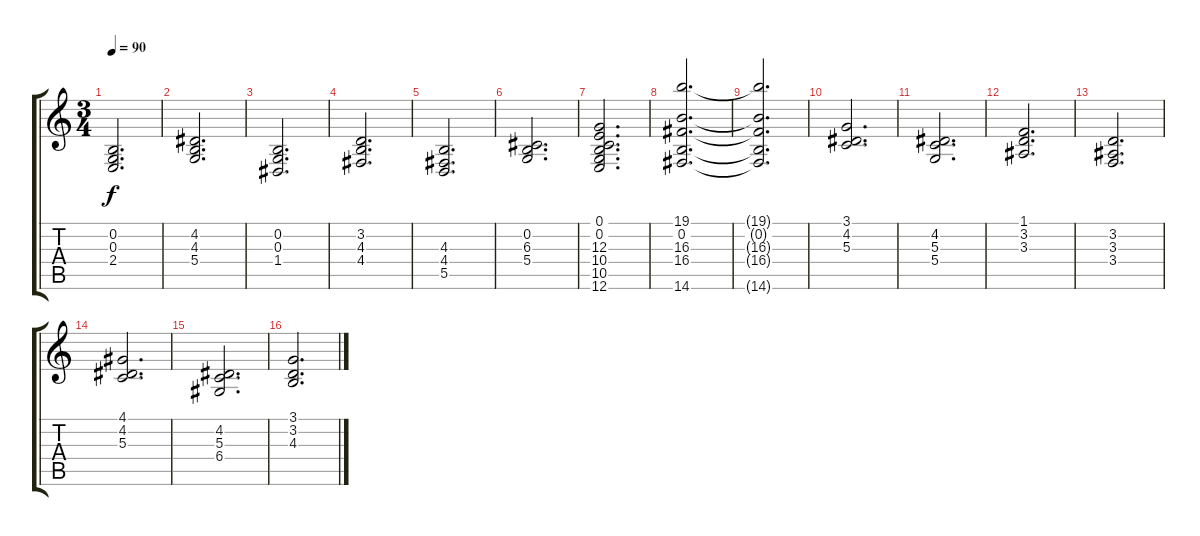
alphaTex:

\track "" {instrument stringensemble2}
\staff {score tabs}
\tuning (E4 B3 G3 D3 A2 E2) {hide}
\ts (3 4)
\tempo 90
\clef g2
\ks c
(0.2 0.3 2.4).2{d dy f} |
(4.2 4.3 5.4).2{d} |
(0.2 0.3 1.4).2{d} |
(3.2 4.3 4.4).2{d} |
(4.3 4.4 5.5).2{d} |
(0.2 6.3 5.4).2{d} |
(0.1 0.2 12.3 10.4 10.5 12.6).2{d} |
(19.1 0.2 16.3 16.4 14.6).2{d} |
(19.1{t} 0.2{t} 16.3{t} 16.4{t} 14.6{t}).2{d} |
(3.1 4.2 5.3).2{d volume 14} |
(4.2 5.3 5.4).2{d} |
(1.1 3.2 3.3).2{d} |
(3.2 3.3 3.4).2{d} |
(4.1 4.2 5.3).2{d} |
(4.2 5.3 6.4).2{d} |
(3.1 3.2 4.3).2{d}
